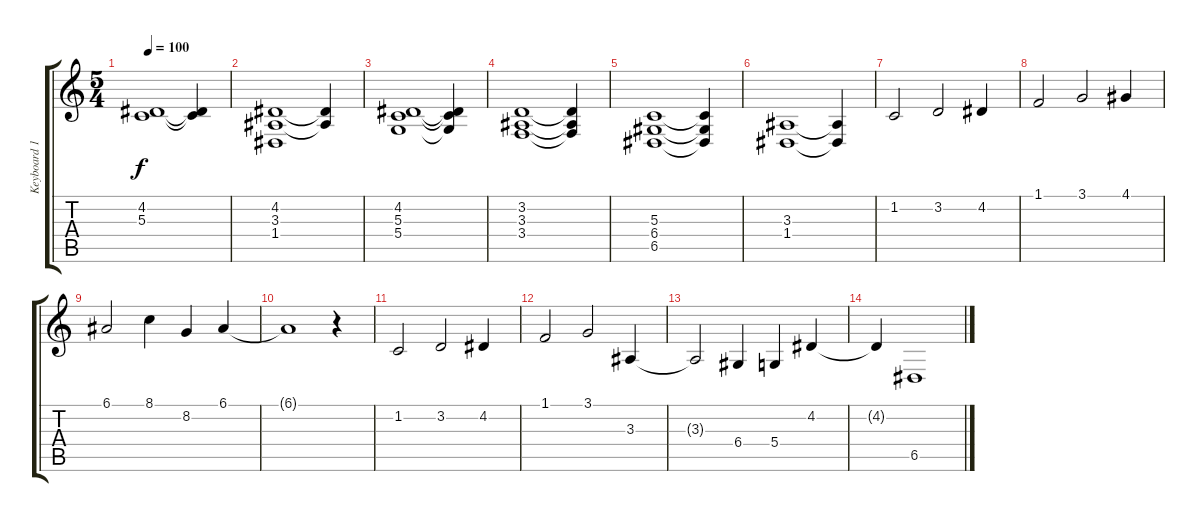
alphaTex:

\track ("Keyboard 1" "Keyboard 1") {instrument pad8sweep}
\staff {score tabs}
\tuning (E4 B3 G3 D3 A2 E2) {hide}
\ts (5 4)
\tempo 100
\clef g2
\ks c
(4.2 5.3).1{dy f} (4.2{t} 5.3{t}).4 |
(4.2 3.3 1.4).1 (4.2{t} 3.3{t}).4 |
(4.2 5.3 5.4).1 (4.2{t} 5.3{t} 5.4{t}).4 |
(3.2 3.3 3.4).1 (3.2{t} 3.3{t} 3.4{t}).4 |
(5.3 6.4 6.5).1 (5.3{t} 6.4{t} 6.5{t}).4 |
(3.3 1.4).1 (3.3{t} 1.4{t}).4 |
1.2.2 3.2.2 4.2.4 |
1.1.2 3.1.2 4.1.4 |
6.1.2 8.1.4 8.2.4 6.1.4 |
6.1{t}.1 r.4 |
1.2.2 3.2.2 4.2.4 |
1.1.2 3.1.2 3.3.4 |
3.3{t}.2 6.4.4 5.4.4 4.2.4 |
4.2{t}.4 6.5.1
